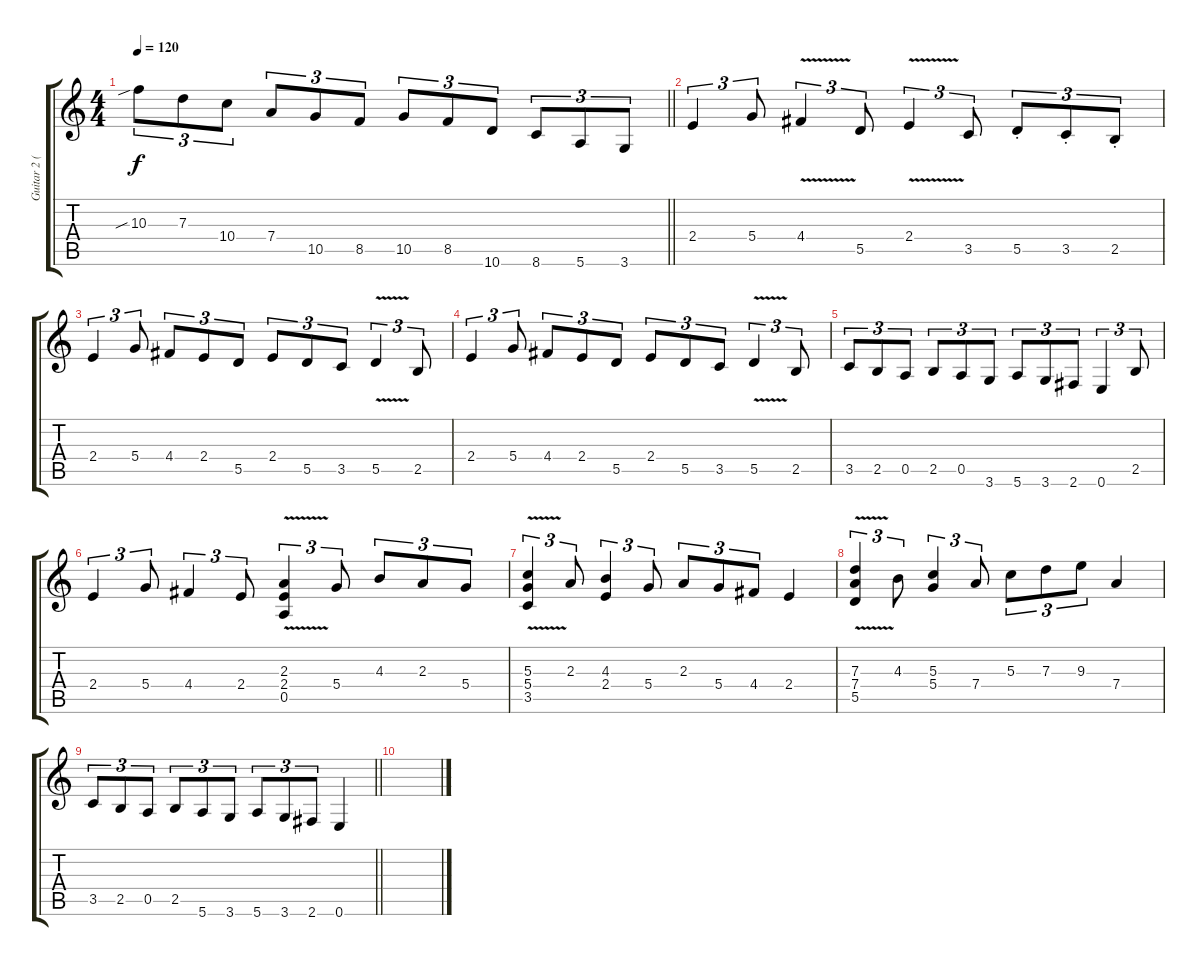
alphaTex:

\track ("Guitar 2 (Solo)" "Guitar 2 (") {instrument overdrivenguitar}
\staff {score tabs}
\tuning (E4 B3 G3 D3 A2 E2) {hide}
\ts (4 4)
\tempo 120
\clef g2
\barLineRight lightlight
\ks c
10.3{sib}.8{tu (3 2) dy f} 7.3.8{tu (3 2)} 10.4.8{tu (3 2)} 7.4.8{tu (3 2)} 10.5.8{tu (3 2)} 8.5.8{tu (3 2)} 10.5.8{tu (3 2)} 8.5.8{tu (3 2)} 10.6.8{tu (3 2)} 8.6.8{tu (3 2)} 5.6.8{tu (3 2)} 3.6.8{tu (3 2)} |
\section ("" "")
2.4.4{tu (3 2)} 5.4.8{tu (3 2)} 4.4{v}.4{tu (3 2)} 5.5.8{tu (3 2)} 2.4{v}.4{tu (3 2)} 3.5.8{tu (3 2)} 5.5{st}.8{tu (3 2)} 3.5{st}.8{tu (3 2)} 2.5{st}.8{tu (3 2)} |
2.4.4{tu (3 2)} 5.4.8{tu (3 2)} 4.4.8{tu (3 2)} 2.4.8{tu (3 2)} 5.5.8{tu (3 2)} 2.4.8{tu (3 2)} 5.5.8{tu (3 2)} 3.5.8{tu (3 2)} 5.5{v}.4{tu (3 2)} 2.5.8{tu (3 2)} |
2.4.4{tu (3 2)} 5.4.8{tu (3 2)} 4.4.8{tu (3 2)} 2.4.8{tu (3 2)} 5.5.8{tu (3 2)} 2.4.8{tu (3 2)} 5.5.8{tu (3 2)} 3.5.8{tu (3 2)} 5.5{v}.4{tu (3 2)} 2.5.8{tu (3 2)} |
3.5.8{tu (3 2)} 2.5.8{tu (3 2)} 0.5.8{tu (3 2)} 2.5.8{tu (3 2)} 0.5.8{tu (3 2)} 3.6.8{tu (3 2)} 5.6.8{tu (3 2)} 3.6.8{tu (3 2)} 2.6.8{tu (3 2)} 0.6.4{tu (3 2)} 2.5.8{tu (3 2)} |
2.4.4{tu (3 2)} 5.4.8{tu (3 2)} 4.4.4{tu (3 2)} 2.4.8{tu (3 2)} (2.3{v} 2.4 0.5).4{tu (3 2)} 5.4.8{tu (3 2)} 4.3.8{tu (3 2)} 2.3.8{tu (3 2)} 5.4.8{tu (3 2)} |
(5.3{v} 5.4 3.5).4{tu (3 2)} 2.3.8{tu (3 2)} (4.3 2.4).4{tu (3 2)} 5.4.8{tu (3 2)} 2.3.8{tu (3 2)} 5.4.8{tu (3 2)} 4.4.8{tu (3 2)} 2.4.4 |
(7.3{v} 7.4 5.5).4{tu (3 2)} 4.3.8{tu (3 2)} (5.3 5.4).4{tu (3 2)} 7.4.8{tu (3 2)} 5.3.8{tu (3 2)} 7.3.8{tu (3 2)} 9.3.8{tu (3 2)} 7.4.4 |
\barLineRight lightlight
3.5.8{tu (3 2)} 2.5.8{tu (3 2)} 0.5.8{tu (3 2)} 2.5.8{tu (3 2)} 5.6.8{tu (3 2)} 3.6.8{tu (3 2)} 5.6.8{tu (3 2)} 3.6.8{tu (3 2)} 2.6.8{tu (3 2)} 0.6.4 |
\section ("" "")
